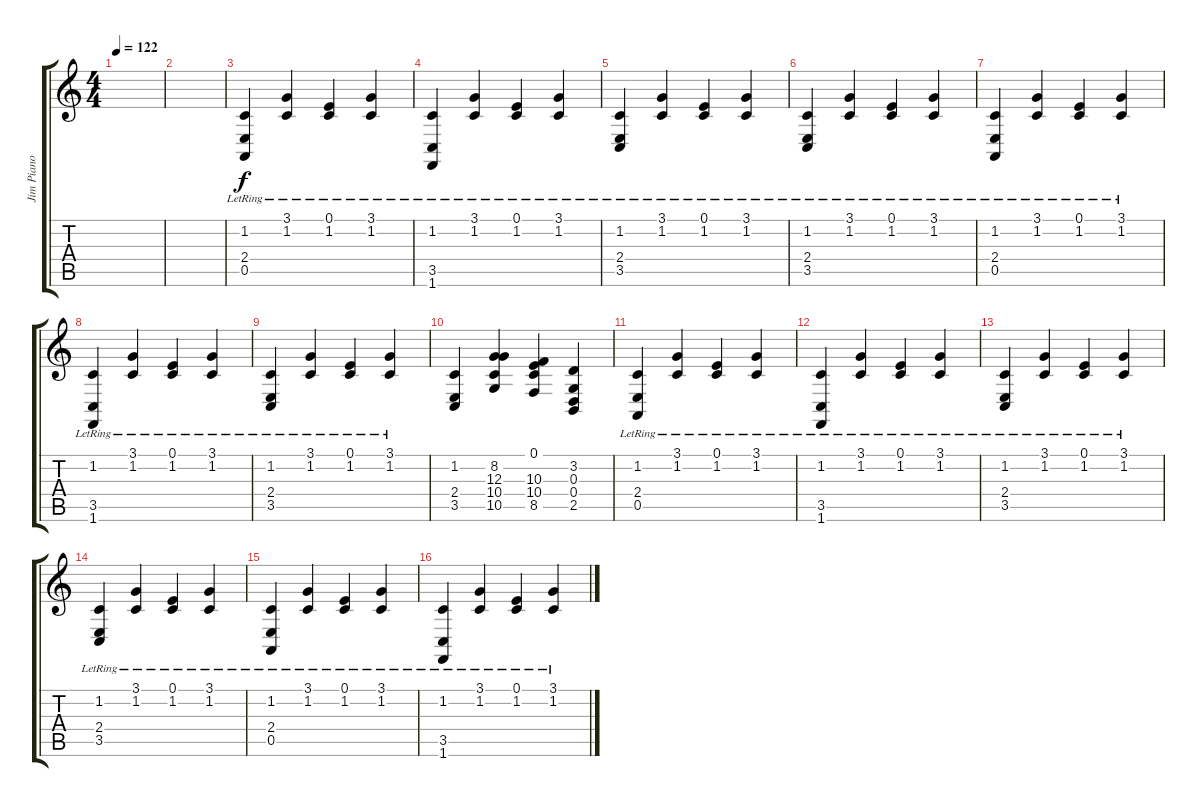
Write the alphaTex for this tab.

\track ("Jim Piano" "Jim Piano") {instrument brightacousticpiano}
\staff {score tabs}
\tuning (E4 B3 G3 D3 A2 E2) {hide}
\ts (4 4)
\tempo 122
\clef g2
\ks c
|
|
(1.2{lr} 2.4{lr} 0.5{lr}).4 (3.1{lr} 1.2{lr}).4 (0.1{lr} 1.2{lr}).4 (3.1{lr} 1.2{lr}).4 |
(1.2{lr} 3.5{lr} 1.6{lr}).4 (3.1{lr} 1.2{lr}).4 (0.1{lr} 1.2{lr}).4 (3.1{lr} 1.2{lr}).4 |
(1.2{lr} 2.4 3.5{lr}).4 (3.1{lr} 1.2{lr}).4 (0.1{lr} 1.2{lr}).4 (3.1{lr} 1.2{lr}).4 |
(1.2{lr} 2.4 3.5{lr}).4 (3.1{lr} 1.2{lr}).4 (0.1{lr} 1.2{lr}).4 (3.1{lr} 1.2{lr}).4 |
(1.2{lr} 2.4{lr} 0.5{lr}).4 (3.1{lr} 1.2{lr}).4 (0.1{lr} 1.2{lr}).4 (3.1{lr} 1.2{lr}).4 |
(1.2{lr} 3.5{lr} 1.6{lr}).4 (3.1{lr} 1.2{lr}).4 (0.1{lr} 1.2{lr}).4 (3.1{lr} 1.2{lr}).4 |
(1.2{lr} 2.4 3.5{lr}).4 (3.1{lr} 1.2{lr}).4 (0.1{lr} 1.2{lr}).4 (3.1{lr} 1.2{lr}).4 |
(1.2 2.4 3.5).4 (8.2 12.3 10.4 10.5).4 (0.1 10.3 10.4 8.5).4 (3.2 0.3 0.4 2.5).4 |
(1.2{lr} 2.4{lr} 0.5{lr}).4 (3.1{lr} 1.2{lr}).4 (0.1{lr} 1.2{lr}).4 (3.1{lr} 1.2{lr}).4 |
(1.2{lr} 3.5{lr} 1.6{lr}).4 (3.1{lr} 1.2{lr}).4 (0.1{lr} 1.2{lr}).4 (3.1{lr} 1.2{lr}).4 |
(1.2{lr} 2.4{lr} 3.5{lr}).4 (3.1{lr} 1.2{lr}).4 (0.1{lr} 1.2{lr}).4 (3.1{lr} 1.2{lr}).4 |
(1.2{lr} 2.4{lr} 3.5{lr}).4 (3.1{lr} 1.2{lr}).4 (0.1{lr} 1.2{lr}).4 (3.1{lr} 1.2{lr}).4 |
(1.2{lr} 2.4{lr} 0.5{lr}).4 (3.1{lr} 1.2{lr}).4 (0.1{lr} 1.2{lr}).4 (3.1{lr} 1.2{lr}).4 |
(1.2{lr} 3.5{lr} 1.6{lr}).4 (3.1{lr} 1.2{lr}).4 (0.1{lr} 1.2{lr}).4 (3.1{lr} 1.2{lr}).4
